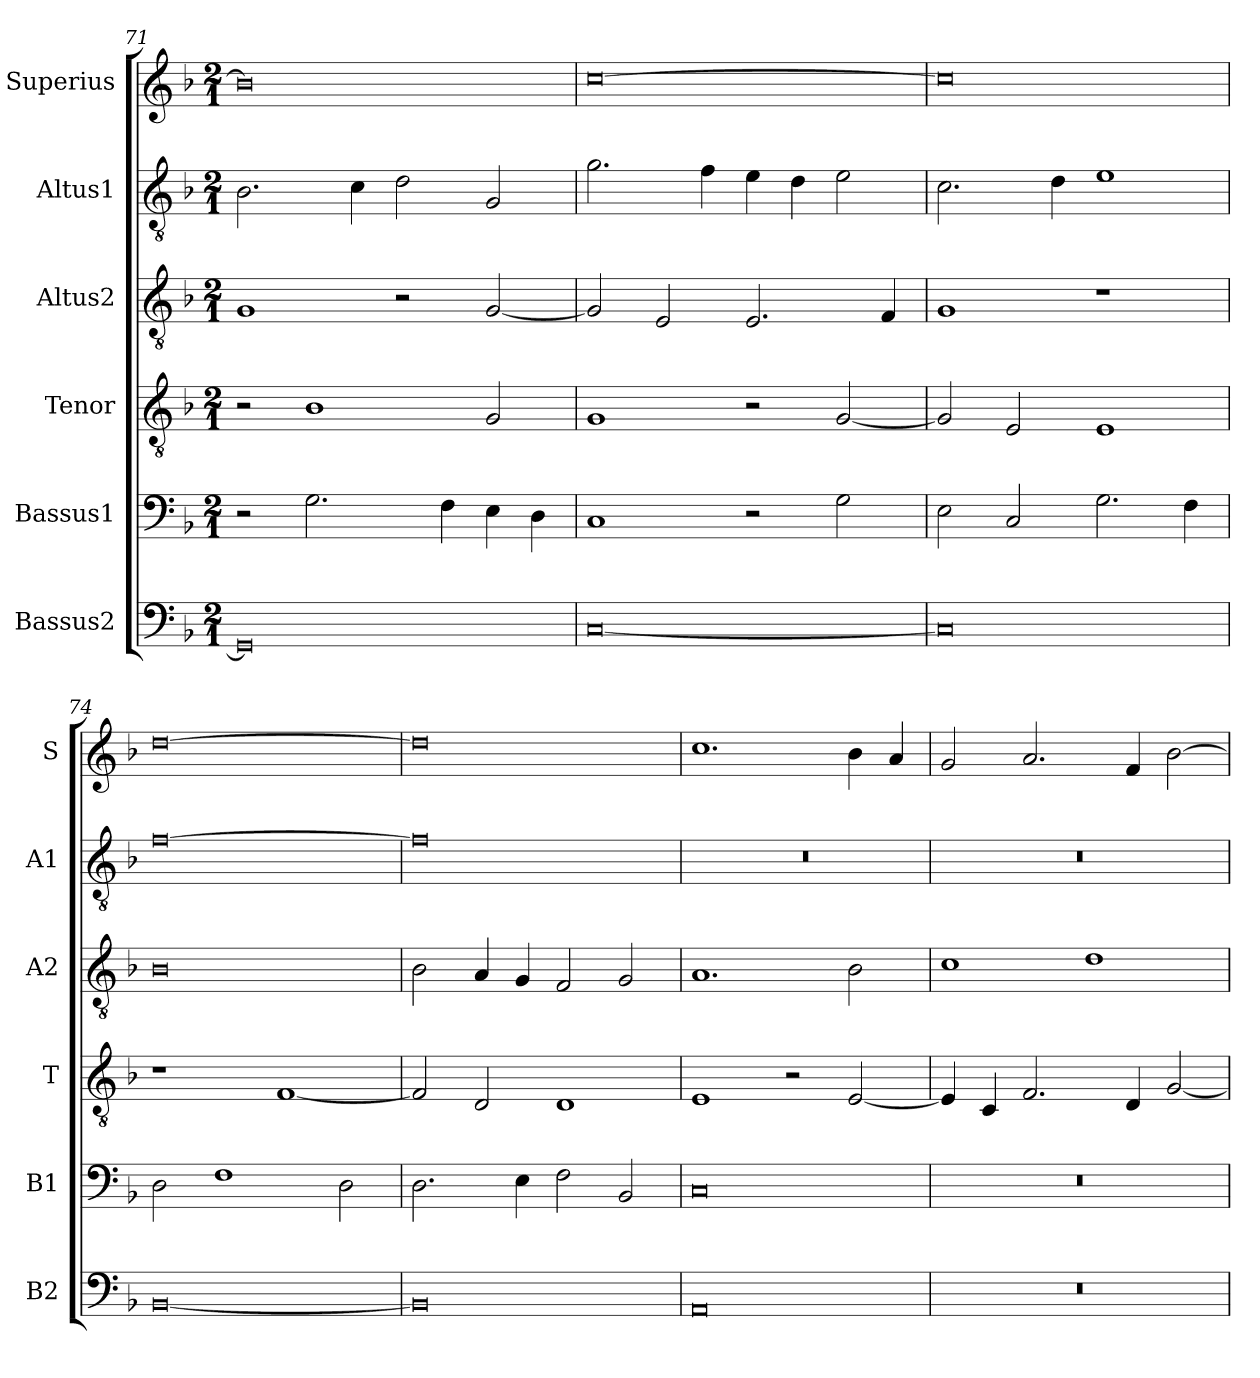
**kern	**kern	**kern	**kern	**kern	**kern
*part6	*part5	*part4	*part3	*part2	*part1
*staff6	*staff5	*staff4	*staff3	*staff2	*staff1
*I"Bassus2	*I"Bassus1	*I"Tenor	*I"Altus2	*I"Altus1	*I"Superius
*I'B2	*I'B1	*I'T	*I'A2	*I'A1	*I'S
*clefF4	*clefF4	*clefGv2	*clefGv2	*clefGv2	*clefG2
*k[b-]	*k[b-]	*k[b-]	*k[b-]	*k[b-]	*k[b-]
*M2/1	*M2/1	*M2/1	*M2/1	*M2/1	*M2/1
=71	=71	=71	=71	=71	=71
0GG]	2r	2r	1G	2.B-\	0b-]
.	2.G\	1B-	.	.	.
.	.	.	.	4c\	.
.	.	.	2r	2d\	.
.	4F\	.	.	.	.
.	4E\	2G/	[2G/	2G/	.
.	4D\	.	.	.	.
=72	=72	=72	=72	=72	=72
[0C	1C	1G	2G/]	2.g\	[0cc
.	.	.	2E/	.	.
.	.	.	.	4f\	.
.	2r	2r	2.E/	4e\	.
.	.	.	.	4d\	.
.	2G\	[2G/	.	2e\	.
.	.	.	4F/	.	.
=73	=73	=73	=73	=73	=73
0C]	2E\	2G/]	1G	2.c\	0cc]
.	2C/	2E/	.	.	.
.	.	.	.	4d\	.
.	2.G\	1E	1r	1e	.
.	4F\	.	.	.	.
=74	=74	=74	=74	=74	=74
[0BB-	2D\	1r	0B-	[0f	[0dd
.	1F	.	.	.	.
.	.	[1F	.	.	.
.	2D\	.	.	.	.
=75	=75	=75	=75	=75	=75
0BB-]	2.D\	2F/]	2B-\	0f]	0dd]
.	.	2D/	4A/	.	.
.	4E\	.	4G/	.	.
.	2F\	1D	2F/	.	.
.	2BB-/	.	2G/	.	.
=76	=76	=76	=76	=76	=76
0AA	0C	1E	1.A	0r	1.cc
.	.	2r	.	.	.
.	.	[2E/	2B-\	.	4b-\
.	.	.	.	.	4a/
=77	=77	=77	=77	=77	=77
0r	0r	4E/]	1c	0r	2g/
.	.	4C/	.	.	.
.	.	2.F/	.	.	2.a/
.	.	.	1d	.	.
.	.	4D/	.	.	4f/
.	.	[2G/	.	.	[2b-\
=	=	=	=	=	=
*-	*-	*-	*-	*-	*-
